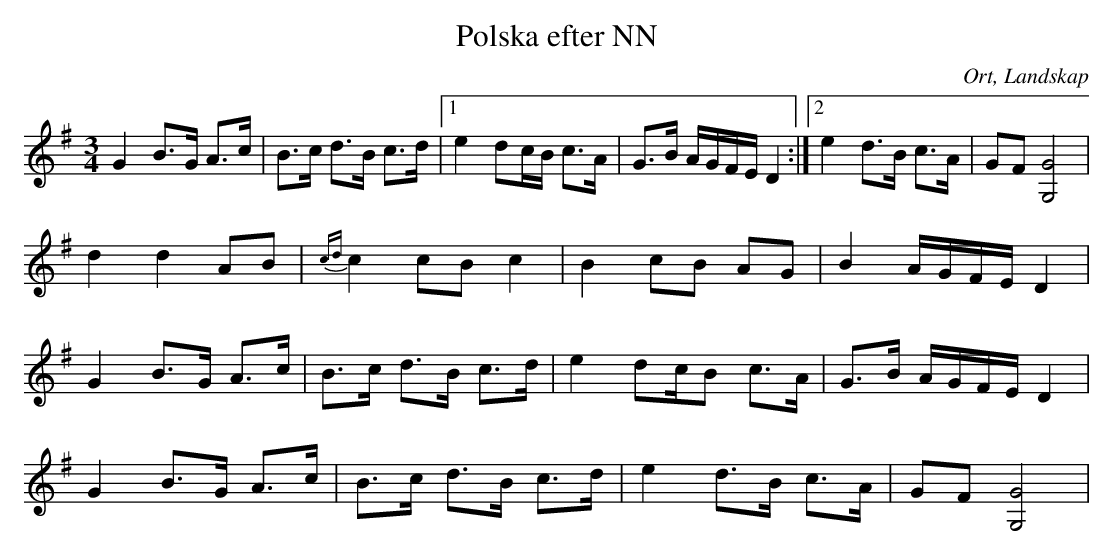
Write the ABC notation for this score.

X:1
T:Polska efter NN
O:Ort, Landskap
M:3/4
L:1/8
K:G
G2 B>G A>c|B>c d>B c>d |1 e2 dc/B/ c>A| G>B A/G/F/E/ D2:|2 e2 d>B c>A|GF [G4G,4]  |
 d2 d2 AB|{cd}c2 cB c2|B2 cB AG|B2 A/G/F/E/ D2 |
G2 B>G A>c|B>c d>B c>d |e2 dc/B c>A|G>B A/G/F/E/ D2 |
G2 B>G A>c |B>c d>B c>d|e2 d>B c>A|GF [G,4G4] |
